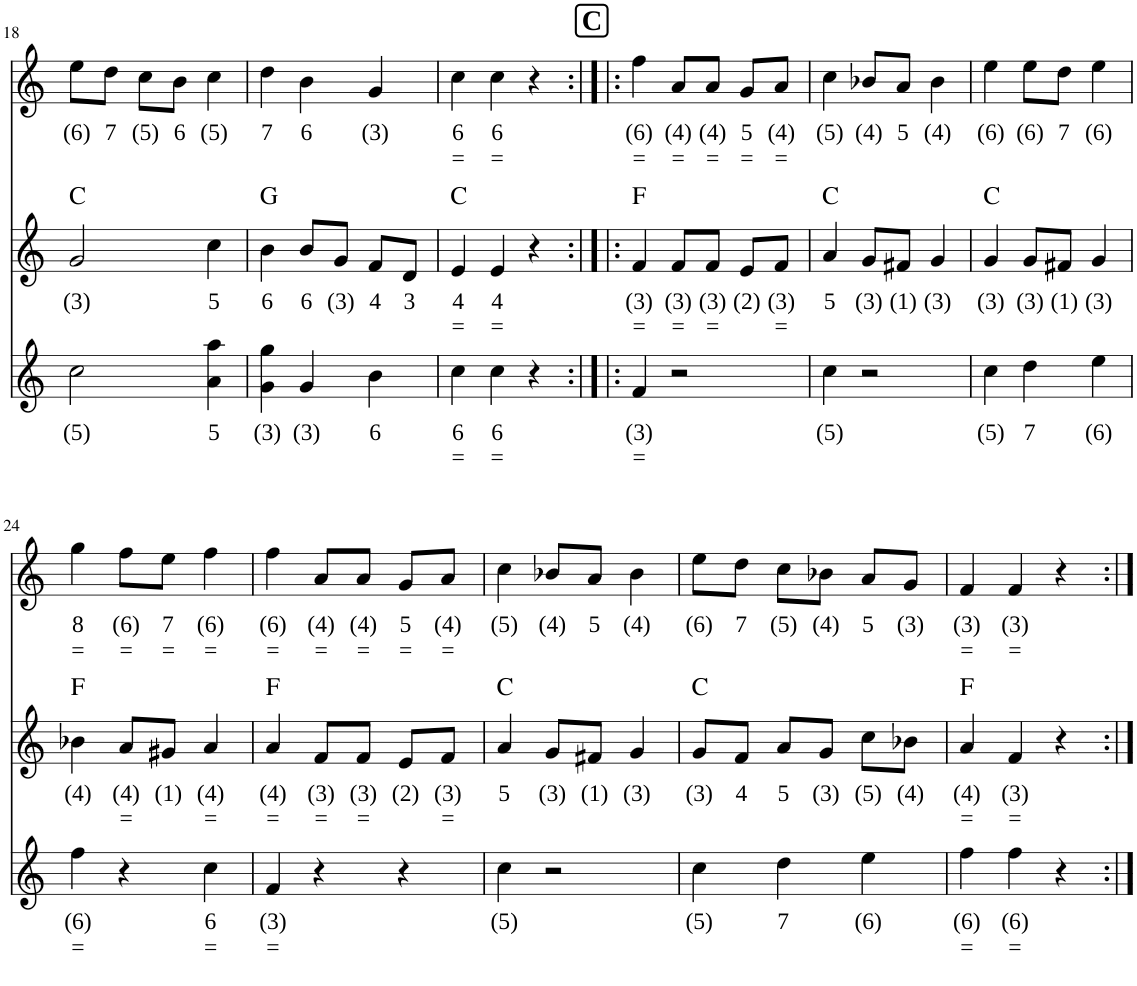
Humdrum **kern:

**kern	**text	**text	**kern	**text	**text	**harte	**kern	**text	**text
*part3	*part3	*part3	*part2	*part2	*part2	*part2	*part1	*part1	*part1
*staff3	*staff3	*staff3	*staff2	*staff2	*staff2	*	*staff1	*staff1	*staff1
*I"Voice	*	*	*I"Voice	*	*	*	*I"Voice	*	*
!!LO:PB:g=z
*clefG2	*	*	*clefG2	*	*	*	*clefG2	*	*
*k[]	*	*	*k[]	*	*	*	*k[]	*	*
*M3/4	*	*	*M3/4	*	*	*	*M3/4	*	*
=18	=18	=18	=18	=18	=18	=18	=18	=18	=18
!	!LO:LY:b	!	!	!LO:LY:b	!	!	!	!LO:LY:b	!
2cc\	(5)	.	2g/	(3)	.	C:maj	8ee\L	(6)	.
!	!	!	!	!	!	!	!	!LO:LY:b	!
.	.	.	.	.	.	.	8dd\J	7	.
!	!	!	!	!	!	!	!	!LO:LY:b	!
.	.	.	.	.	.	.	8cc\L	(5)	.
!	!	!	!	!	!	!	!	!LO:LY:b	!
.	.	.	.	.	.	.	8b\J	6	.
!	!LO:LY:b	!	!	!LO:LY:b	!	!	!	!LO:LY:b	!
4a\ 4aa\	5	.	4cc\	5	.	.	4cc\	(5)	.
=19	=19	=19	=19	=19	=19	=19	=19	=19	=19
!	!LO:LY:b	!	!	!LO:LY:b	!	!	!	!LO:LY:b	!
4g\ 4gg\	(3)	.	4b\	6	.	G:maj	4dd\	7	.
!	!LO:LY:b	!	!	!LO:LY:b	!	!	!	!LO:LY:b	!
4g/	(3)	.	8b/L	6	.	.	4b\	6	.
!	!	!	!	!LO:LY:b	!	!	!	!	!
.	.	.	8g/J	(3)	.	.	.	.	.
!	!LO:LY:b	!	!	!LO:LY:b	!	!	!	!LO:LY:b	!
4b\	6	.	8f/L	4	.	.	4g/	(3)	.
!	!	!	!	!LO:LY:b	!	!	!	!	!
.	.	.	8d/J	3	.	.	.	.	.
=20	=20	=20	=20	=20	=20	=20	=20	=20	=20
!	!LO:LY:b	!LO:LY:b	!	!LO:LY:b	!LO:LY:b	!	!	!LO:LY:b	!LO:LY:b
4cc\	6	=	4e/	4	=	C:maj	4cc\	6	=
!	!LO:LY:b	!LO:LY:b	!	!LO:LY:b	!LO:LY:b	!	!	!LO:LY:b	!LO:LY:b
4cc\	6	=	4e/	4	=	.	4cc\	6	=
4r	.	.	4r	.	.	.	4r	.	.
!!LO:REH:place=s1:a:B:cj:fs=13.5337:t=C
=21:|!|:	=21:|!|:	=21:|!|:	=21:|!|:	=21:|!|:	=21:|!|:	=21:|!|:	=21:|!|:	=21:|!|:	=21:|!|:
!	!LO:LY:b	!LO:LY:b	!	!LO:LY:b	!LO:LY:b	!	!	!LO:LY:b	!LO:LY:b
4f/	(3)	=	4f/	(3)	=	F:maj	4ff\	(6)	=
!	!	!	!	!LO:LY:b	!LO:LY:b	!	!	!LO:LY:b	!LO:LY:b
2r	.	.	8f/L	(3)	=	.	8a/L	(4)	=
!	!	!	!	!LO:LY:b	!LO:LY:b	!	!	!LO:LY:b	!LO:LY:b
.	.	.	8f/J	(3)	=	.	8a/J	(4)	=
!	!	!	!	!LO:LY:b	!	!	!	!LO:LY:b	!LO:LY:b
.	.	.	8e/L	(2)	.	.	8g/L	5	=
!	!	!	!	!LO:LY:b	!LO:LY:b	!	!	!LO:LY:b	!LO:LY:b
.	.	.	8f/J	(3)	=	.	8a/J	(4)	=
=22	=22	=22	=22	=22	=22	=22	=22	=22	=22
!	!LO:LY:b	!	!	!LO:LY:b	!	!	!	!LO:LY:b	!
4cc\	(5)	.	4a/	5	.	C:maj	4cc\	(5)	.
!	!	!	!	!LO:LY:b	!	!	!	!LO:LY:b	!
2r	.	.	8g/L	(3)	.	.	8b-X/L	(4)	.
!	!	!	!	!LO:LY:b	!	!	!	!LO:LY:b	!
.	.	.	8f#X/J	(1)	.	.	8a/J	5	.
!	!	!	!	!LO:LY:b	!	!	!	!LO:LY:b	!
.	.	.	4g/	(3)	.	.	4b-\	(4)	.
=23	=23	=23	=23	=23	=23	=23	=23	=23	=23
!	!LO:LY:b	!	!	!LO:LY:b	!	!	!	!LO:LY:b	!
4cc\	(5)	.	4g/	(3)	.	C:maj	4ee\	(6)	.
!	!LO:LY:b	!	!	!LO:LY:b	!	!	!	!LO:LY:b	!
4dd\	7	.	8g/L	(3)	.	.	8ee\L	(6)	.
!	!	!	!	!LO:LY:b	!	!	!	!LO:LY:b	!
.	.	.	8f#X/J	(1)	.	.	8dd\J	7	.
!	!LO:LY:b	!	!	!LO:LY:b	!	!	!	!LO:LY:b	!
4ee\	(6)	.	4g/	(3)	.	.	4ee\	(6)	.
!!LO:LB:g=z
=24	=24	=24	=24	=24	=24	=24	=24	=24	=24
!	!LO:LY:b	!LO:LY:b	!	!LO:LY:b	!	!	!	!LO:LY:b	!LO:LY:b
4ff\	(6)	=	4b-X\	(4)	.	F:maj	4gg\	8	=
!	!	!	!	!LO:LY:b	!LO:LY:b	!	!	!LO:LY:b	!LO:LY:b
4r	.	.	8a/L	(4)	=	.	8ff\L	(6)	=
!	!	!	!	!LO:LY:b	!	!	!	!LO:LY:b	!LO:LY:b
.	.	.	8g#X/J	(1)	.	.	8ee\J	7	=
!	!LO:LY:b	!LO:LY:b	!	!LO:LY:b	!LO:LY:b	!	!	!LO:LY:b	!LO:LY:b
4cc\	6	=	4a/	(4)	=	.	4ff\	(6)	=
=25	=25	=25	=25	=25	=25	=25	=25	=25	=25
!	!LO:LY:b	!LO:LY:b	!	!LO:LY:b	!LO:LY:b	!	!	!LO:LY:b	!LO:LY:b
4f/	(3)	=	4a/	(4)	=	F:maj	4ff\	(6)	=
!	!	!	!	!LO:LY:b	!LO:LY:b	!	!	!LO:LY:b	!LO:LY:b
4r	.	.	8f/L	(3)	=	.	8a/L	(4)	=
!	!	!	!	!LO:LY:b	!LO:LY:b	!	!	!LO:LY:b	!LO:LY:b
.	.	.	8f/J	(3)	=	.	8a/J	(4)	=
!	!	!	!	!LO:LY:b	!	!	!	!LO:LY:b	!LO:LY:b
4r	.	.	8e/L	(2)	.	.	8g/L	5	=
!	!	!	!	!LO:LY:b	!LO:LY:b	!	!	!LO:LY:b	!LO:LY:b
.	.	.	8f/J	(3)	=	.	8a/J	(4)	=
=26	=26	=26	=26	=26	=26	=26	=26	=26	=26
!	!LO:LY:b	!	!	!LO:LY:b	!	!	!	!LO:LY:b	!
4cc\	(5)	.	4a/	5	.	C:maj	4cc\	(5)	.
!	!	!	!	!LO:LY:b	!	!	!	!LO:LY:b	!
2r	.	.	8g/L	(3)	.	.	8b-X/L	(4)	.
!	!	!	!	!LO:LY:b	!	!	!	!LO:LY:b	!
.	.	.	8f#X/J	(1)	.	.	8a/J	5	.
!	!	!	!	!LO:LY:b	!	!	!	!LO:LY:b	!
.	.	.	4g/	(3)	.	.	4b-\	(4)	.
=27	=27	=27	=27	=27	=27	=27	=27	=27	=27
!	!LO:LY:b	!	!	!LO:LY:b	!	!	!	!LO:LY:b	!
4cc\	(5)	.	8g/L	(3)	.	C:maj	8ee\L	(6)	.
!	!	!	!	!LO:LY:b	!	!	!	!LO:LY:b	!
.	.	.	8f/J	4	.	.	8dd\J	7	.
!	!LO:LY:b	!	!	!LO:LY:b	!	!	!	!LO:LY:b	!
4dd\	7	.	8a/L	5	.	.	8cc\L	(5)	.
!	!	!	!	!LO:LY:b	!	!	!	!LO:LY:b	!
.	.	.	8g/J	(3)	.	.	8b-X\J	(4)	.
!	!LO:LY:b	!	!	!LO:LY:b	!	!	!	!LO:LY:b	!
4ee\	(6)	.	8cc\L	(5)	.	.	8a/L	5	.
!	!	!	!	!LO:LY:b	!	!	!	!LO:LY:b	!
.	.	.	8b-X\J	(4)	.	.	8g/J	(3)	.
=28	=28	=28	=28	=28	=28	=28	=28	=28	=28
!	!LO:LY:b	!LO:LY:b	!	!LO:LY:b	!LO:LY:b	!	!	!LO:LY:b	!LO:LY:b
4ff\	(6)	=	4a/	(4)	=	F:maj	4f/	(3)	=
!	!LO:LY:b	!LO:LY:b	!	!LO:LY:b	!LO:LY:b	!	!	!LO:LY:b	!LO:LY:b
4ff\	(6)	=	4f/	(3)	=	.	4f/	(3)	=
4r	.	.	4r	.	.	.	4r	.	.
=:|!	=:|!	=:|!	=:|!	=:|!	=:|!	=:|!	=:|!	=:|!	=:|!
*-	*-	*-	*-	*-	*-	*-	*-	*-	*-
